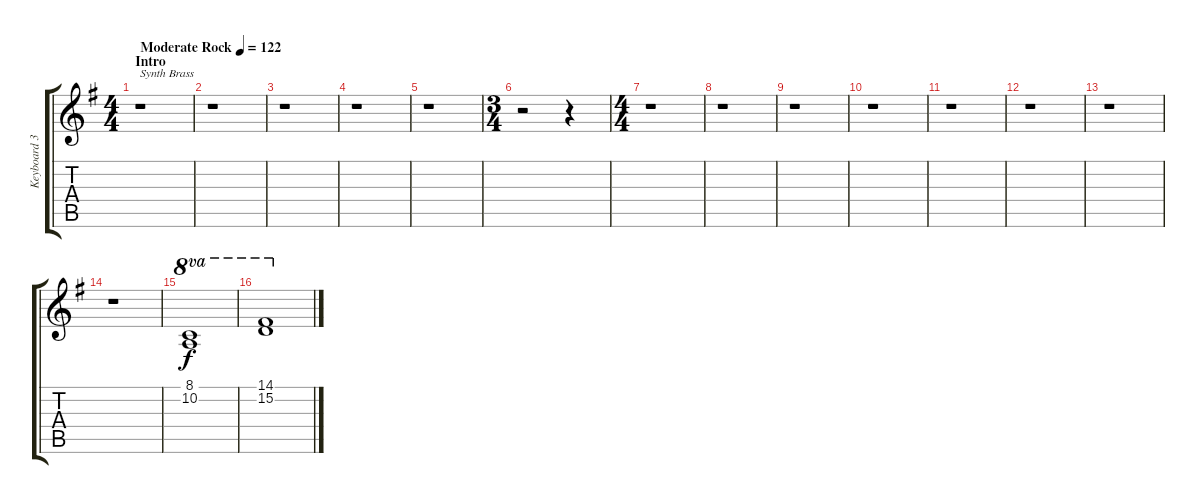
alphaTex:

\track ("Keyboard 3" "Keyboard 3") {instrument synthbrass2}
\staff {score tabs}
\tuning (E4 B3 G3 D3 A2 E2) {hide}
\ts (4 4)
\section ("" "Intro")
\tempo (122 "Moderate Rock")
\clef g2
\ks eminor
r.1{txt "Synth Brass" dy f instrument synthbrass2} |
r.1 |
r.1 |
r.1 |
r.1 |
\ts (3 4)
r.2 r.4 |
\ts (4 4)
r.1 |
r.1 |
r.1 |
r.1 |
r.1 |
r.1 |
r.1 |
r.1 |
(8.1 10.2).1{ot 8va} |
(14.1 15.2).1{ot 8va}
